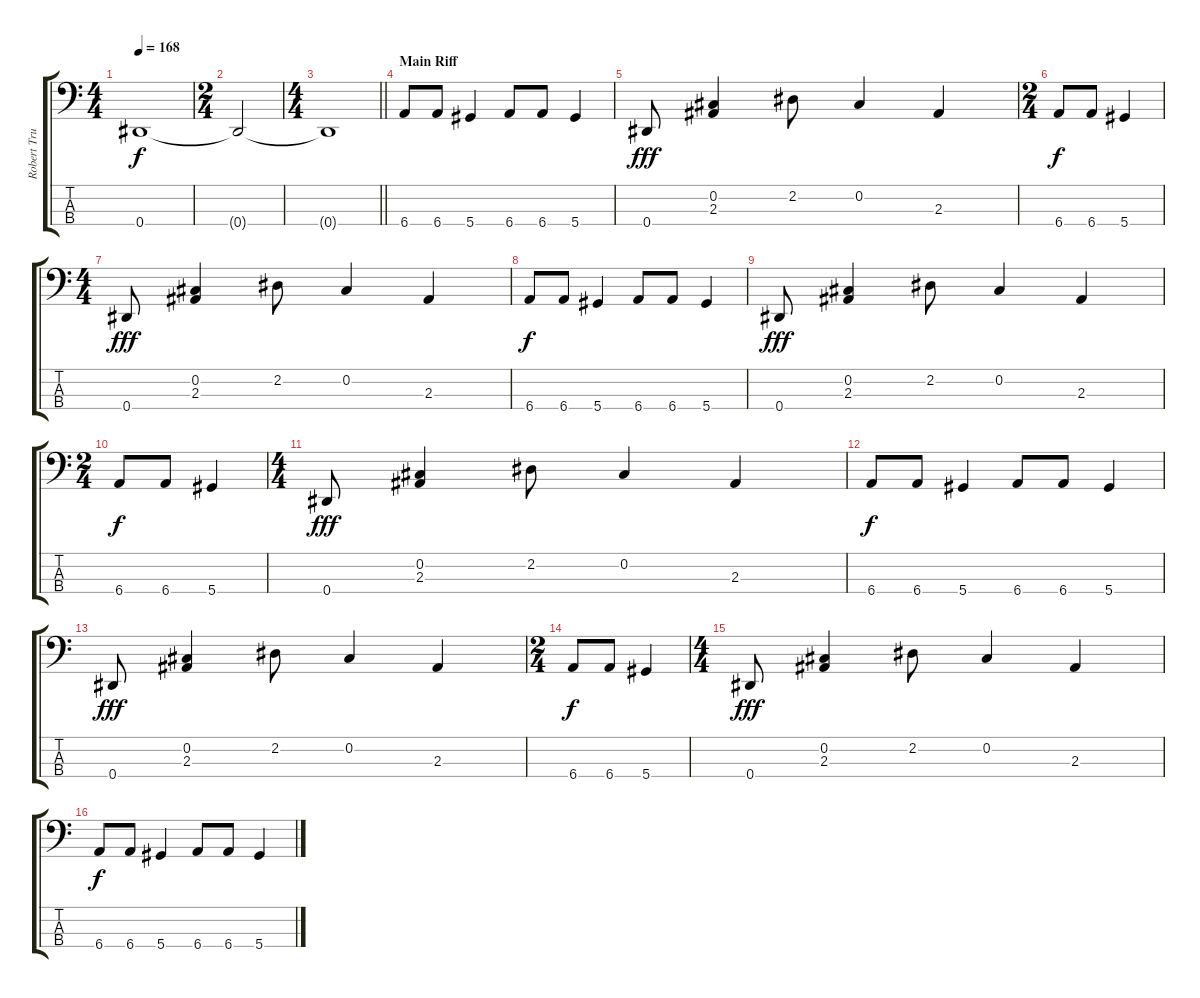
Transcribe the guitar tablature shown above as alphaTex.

\track ("Robert Trujillo" "Robert Tru") {instrument electricbassfinger}
\staff {score tabs}
\tuning (Gb2 Db2 Ab1 Eb1) {hide}
\ts (4 4)
\tempo 168
\clef f4
\ks c
0.4{t}.1{dy f volume 6} |
\ts (2 4)
0.4{t}.2 |
\ts (4 4)
\barLineRight lightlight
0.4{t}.1 |
\section ("" "Main Riff")
6.4.8{volume 16} 6.4.8 5.4.4 6.4.8 6.4.8 5.4.4 |
0.4.8{dy fff} (0.2 2.3).4 2.2.8 0.2.4 2.3.4 |
\ts (2 4)
6.4.8{dy f} 6.4.8 5.4.4 |
\ts (4 4)
0.4.8{dy fff} (0.2 2.3).4 2.2.8 0.2.4 2.3.4 |
6.4.8{dy f} 6.4.8 5.4.4 6.4.8 6.4.8 5.4.4 |
0.4.8{dy fff} (0.2 2.3).4 2.2.8 0.2.4 2.3.4 |
\ts (2 4)
6.4.8{dy f} 6.4.8 5.4.4 |
\ts (4 4)
0.4.8{dy fff} (0.2 2.3).4 2.2.8 0.2.4 2.3.4 |
6.4.8{dy f} 6.4.8 5.4.4 6.4.8 6.4.8 5.4.4 |
0.4.8{dy fff} (0.2 2.3).4 2.2.8 0.2.4 2.3.4 |
\ts (2 4)
6.4.8{dy f} 6.4.8 5.4.4 |
\ts (4 4)
0.4.8{dy fff} (0.2 2.3).4 2.2.8 0.2.4 2.3.4 |
6.4.8{dy f} 6.4.8 5.4.4 6.4.8 6.4.8 5.4.4
